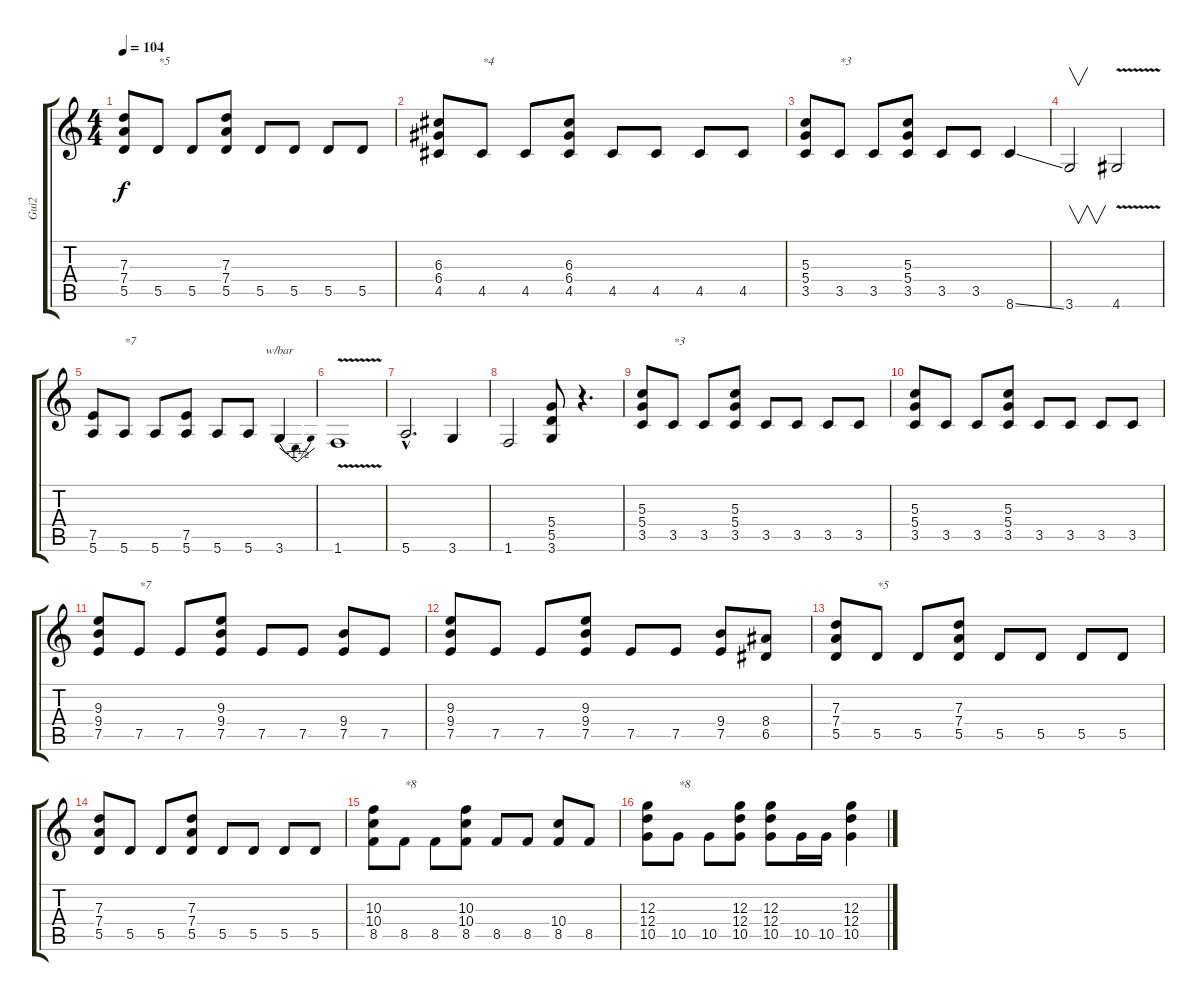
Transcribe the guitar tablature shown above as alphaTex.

\track ("Gui2" "Gui2") {instrument distortionguitar}
\staff {score tabs}
\tuning (E4 B3 G3 D3 A2 E2) {hide}
\ts (4 4)
\tempo 104
\clef g2
\ks c
(7.3 7.4 5.5).8{dy f} 5.5.8{txt "*5"} 5.5.8 (7.3 7.4 5.5).8 5.5.8 5.5.8 5.5.8 5.5.8 |
(6.3 6.4 4.5).8 4.5.8{txt "*4"} 4.5.8 (6.3 6.4 4.5).8 4.5.8 4.5.8 4.5.8 4.5.8 |
(5.3 5.4 3.5).8 3.5.8{txt "*3"} 3.5.8 (5.3 5.4 3.5).8 3.5.8 3.5.8 8.6{ss}.4 |
3.6.2{v} 4.6{v}.2 |
(7.5 5.6).8 5.6.8{txt "*7"} 5.6.8 (7.5 5.6).8 5.6.8 5.6.8 3.6.4{tbe (dip default 0 0 30 -6 60 0)} |
1.6{v}.1 |
5.6{hac}.2{d} 3.6.4 |
1.6.2 (5.4 5.5 3.6).8 r.4{d} |
(5.3 5.4 3.5).8 3.5.8{txt "*3"} 3.5.8 (5.3 5.4 3.5).8 3.5.8 3.5.8 3.5.8 3.5.8 |
(5.3 5.4 3.5).8 3.5.8 3.5.8 (5.3 5.4 3.5).8 3.5.8 3.5.8 3.5.8 3.5.8 |
(9.3 9.4 7.5).8 7.5.8{txt "*7"} 7.5.8 (9.3 9.4 7.5).8 7.5.8 7.5.8 (9.4 7.5).8 7.5.8 |
(9.3 9.4 7.5).8 7.5.8 7.5.8 (9.3 9.4 7.5).8 7.5.8 7.5.8 (9.4 7.5).8 (8.4 6.5).8 |
(7.3 7.4 5.5).8 5.5.8{txt "*5"} 5.5.8 (7.3 7.4 5.5).8 5.5.8 5.5.8 5.5.8 5.5.8 |
(7.3 7.4 5.5).8 5.5.8 5.5.8 (7.3 7.4 5.5).8 5.5.8 5.5.8 5.5.8 5.5.8 |
(10.3 10.4 8.5).8 8.5.8{txt "*8"} 8.5.8 (10.3 10.4 8.5).8 8.5.8 8.5.8 (10.4 8.5).8 8.5.8 |
(12.3 12.4 10.5).8 10.5.8{txt "*8"} 10.5.8 (12.3 12.4 10.5).8 (12.3 12.4 10.5).8 10.5.16 10.5.16 (12.3 12.4 10.5).4
